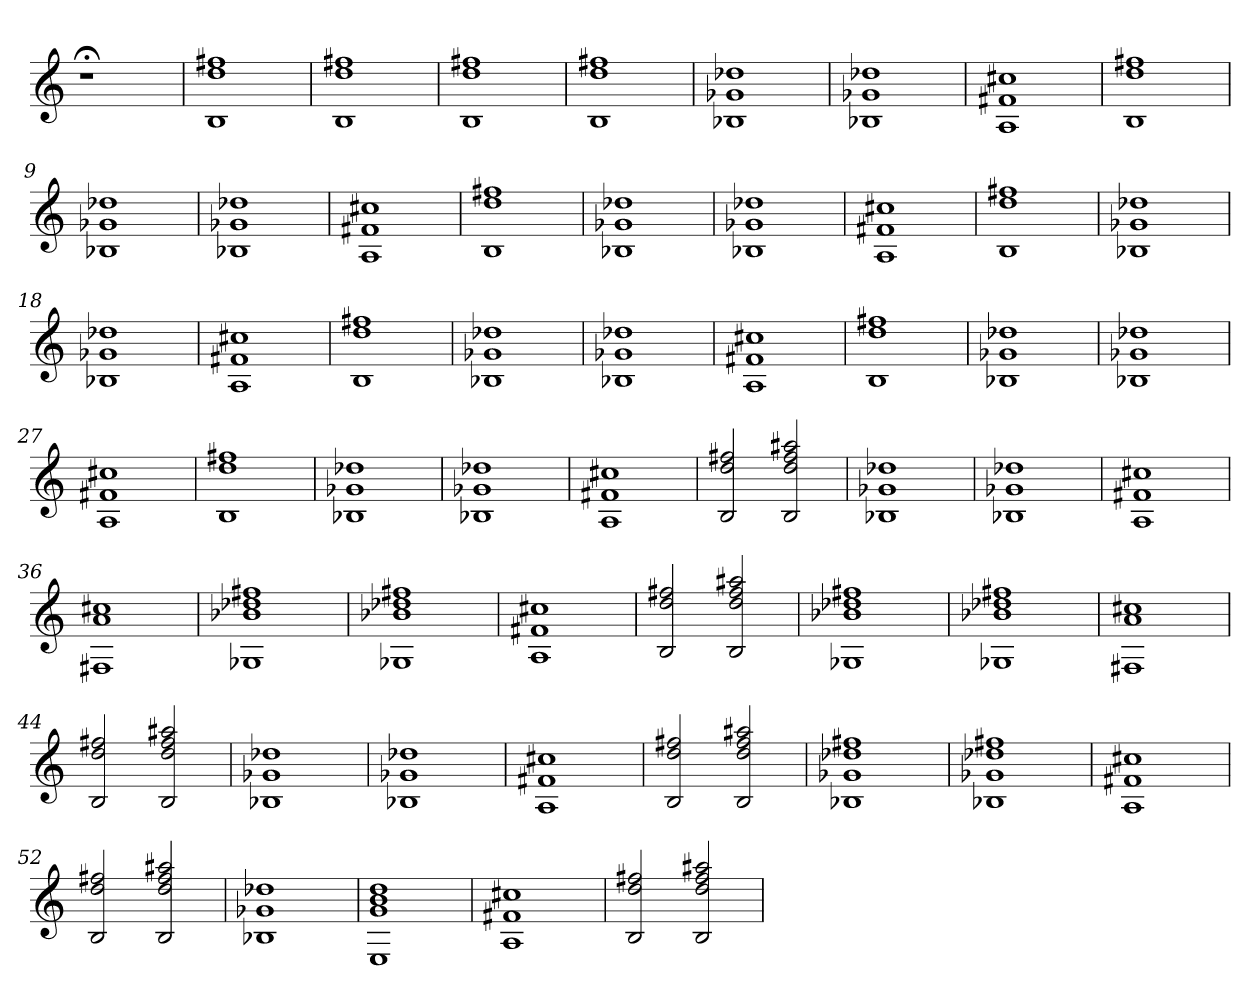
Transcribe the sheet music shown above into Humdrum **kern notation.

**kern
*part1
*staff1
=
1r;<
=1
1B 1dd 1ff#X
=2
1B 1dd 1ff#X
=3
1B 1dd 1ff#X
=4
1B 1dd 1ff#X
=5
1B-X 1g-X 1dd-X
=6
1B-X 1g-X 1dd-X
=7
1A 1f#X 1cc#X
=8
1B 1dd 1ff#X
=9
1B-X 1g-X 1dd-X
=10
1B-X 1g-X 1dd-X
=11
1A 1f#X 1cc#X
=12
1B 1dd 1ff#X
=13
1B-X 1g-X 1dd-X
=14
1B-X 1g-X 1dd-X
=15
1A 1f#X 1cc#X
=16
1B 1dd 1ff#X
=17
1B-X 1g-X 1dd-X
=18
1B-X 1g-X 1dd-X
=19
1A 1f#X 1cc#X
=20
1B 1dd 1ff#X
=21
1B-X 1g-X 1dd-X
=22
1B-X 1g-X 1dd-X
=23
1A 1f#X 1cc#X
=24
1B 1dd 1ff#X
=25
1B-X 1g-X 1dd-X
=26
1B-X 1g-X 1dd-X
=27
1A 1f#X 1cc#X
=28
1B 1dd 1ff#X
=29
1B-X 1g-X 1dd-X
=30
1B-X 1g-X 1dd-X
=31
1A 1f#X 1cc#X
=32
2B 2dd 2ff#X
2B 2dd 2ff# 2aa#X
=33
1B-X 1g-X 1dd-X
=34
1B-X 1g-X 1dd-X
=35
1A 1f#X 1cc#X
=36
1F#X 1a 1cc#X
=37
1G-X 1b-X 1dd-X 1ff#X
=38
1G-X 1b-X 1dd-X 1ff#X
=39
1A 1f#X 1cc#X
=40
2B 2dd 2ff#X
2B 2dd 2ff# 2aa#X
=41
1G-X 1b-X 1dd-X 1ff#X
=42
1G-X 1b-X 1dd-X 1ff#X
=43
1F#X 1a 1cc#X
=44
2B 2dd 2ff#X
2B 2dd 2ff# 2aa#X
=45
1B-X 1g-X 1dd-X
=46
1B-X 1g-X 1dd-X
=47
1A 1f#X 1cc#X
=48
2B 2dd 2ff#X
2B 2dd 2ff# 2aa#X
=49
1B-X 1g-X 1dd-X 1ff#X
=50
1B-X 1g-X 1dd-X 1ff#X
=51
1A 1f#X 1cc#X
=52
2B 2dd 2ff#X
2B 2dd 2ff# 2aa#X
=53
1B-X 1g-X 1dd-X
=54
1E 1g 1b 1dd
=55
1A 1f#X 1cc#X
=56
2B 2dd 2ff#X
2B 2dd 2ff# 2aa#X
=
*-
